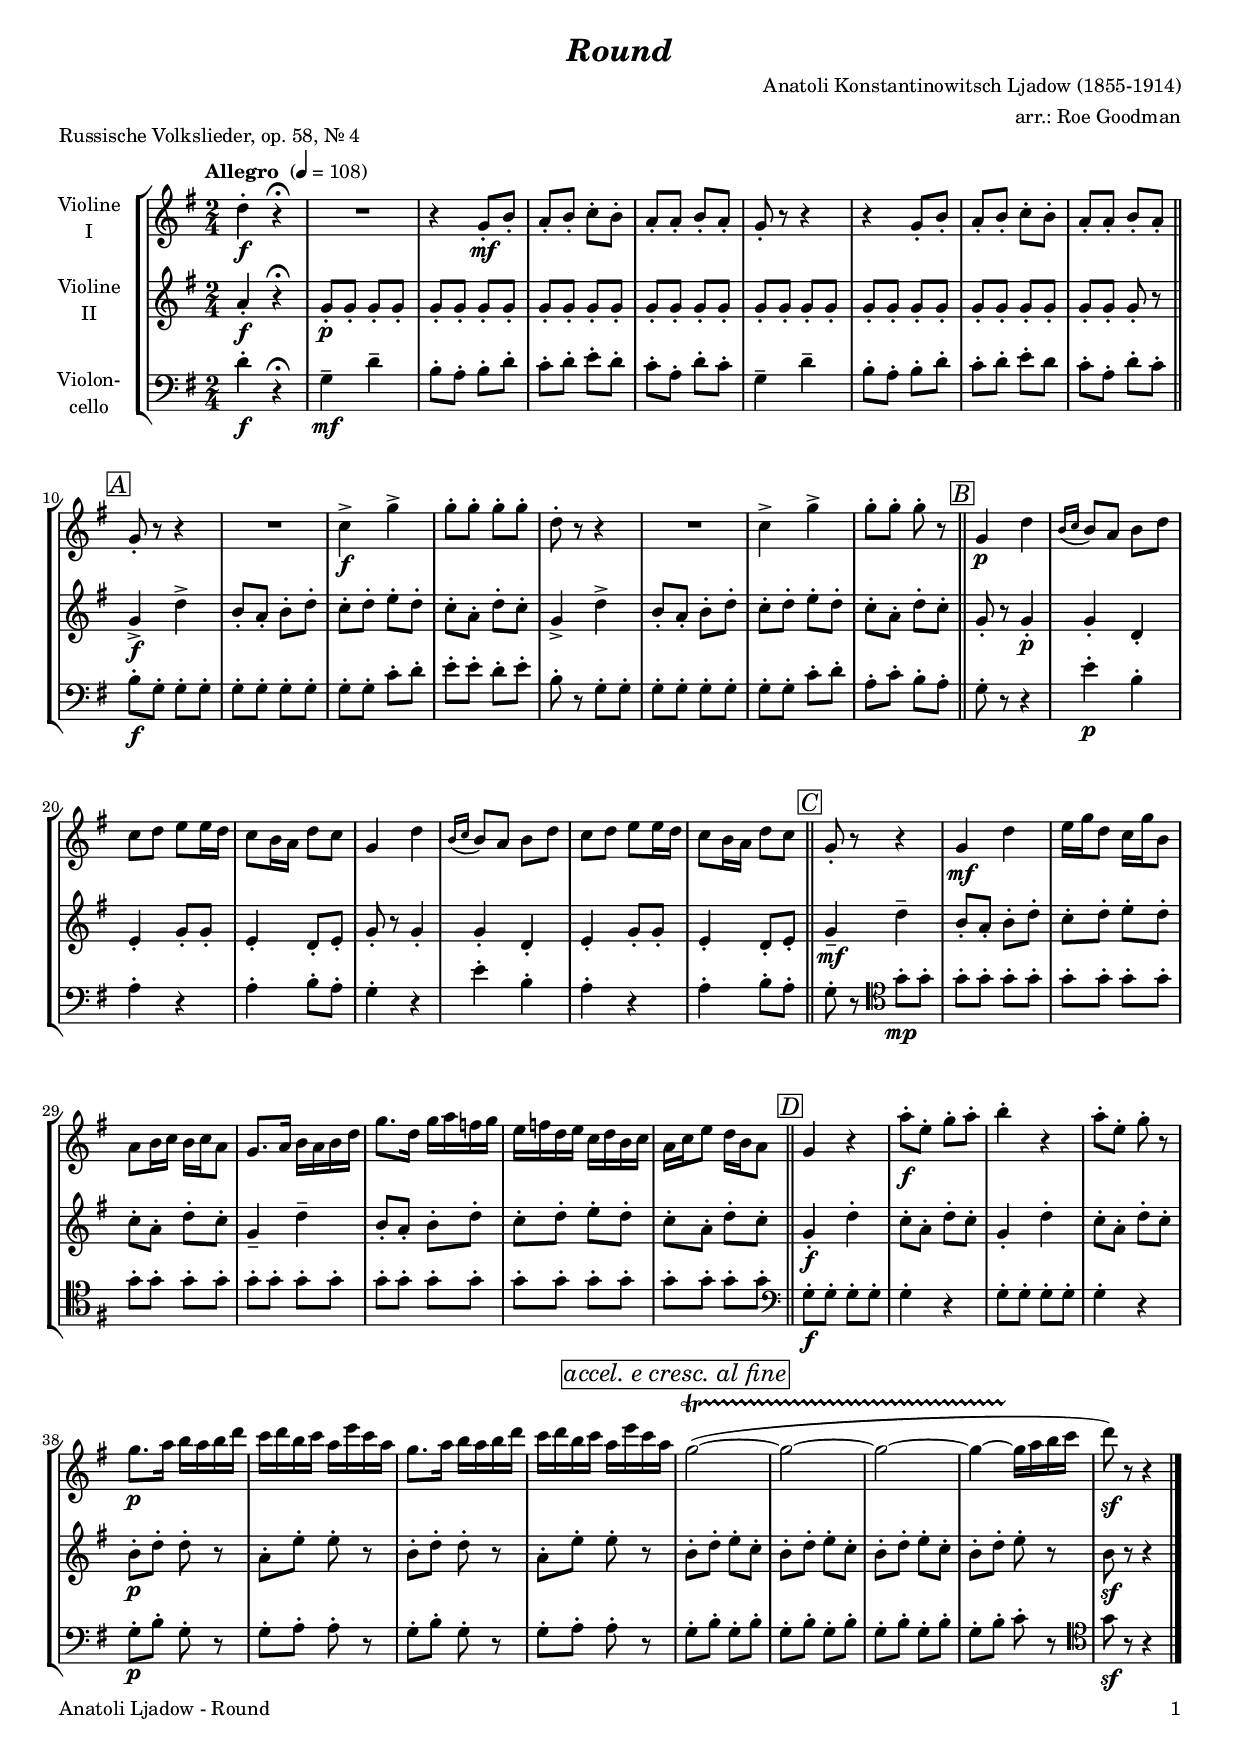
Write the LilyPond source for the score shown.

\version "2.24.4"
\include "deutsch.ly"
  
#(set-global-staff-size 17)

\header {
  title     = \markup \bold \italic "Round"
  composer  = "Anatoli Konstantinowitsch Ljadow (1855-1914)"
  arranger  = "arr.: Roe Goodman"
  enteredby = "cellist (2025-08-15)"
  piece     = "Russische Volkslieder, op. 58, Nr. 4"
}

voiceconsts = {
  \key g \major
  \time 2/4
  \clef "treble"
%  \numericTimeSignature
  \compressEmptyMeasures
% Set default beaming for all staves
%  \set Timing.beamExceptions = #'()
%  \set Timing.baseMoment     = #(ly:make-moment 1 4)
%  \set Timing.beatStructure  = #'(1 1 1)
  \tempo "Allegro " 4=108
}

mivl = "violin"
miva = "viola"
mipz = "pizzicato strings"
mivc = "cello"

boxa = { \bar "||" \mark \markup \box \italic "A" }
boxb = { \bar "||" \mark \markup \box \italic "B" }
boxc = { \bar "||" \mark \markup \box \italic "C" }
boxd = { \bar "||" \mark \markup \box \italic "D" }

acaf = \mark \markup \box \italic "accel. e cresc. al fine"

va = \relative c'' {
  \voiceconsts

  d4-.\f r\fermata
  R2
  r4 g,8-.\mf h-.
  a-. h-. c-. h-.
  a-. a-. h-. a-.
  g-. r r4
  r g8-. h-.
  a-. h-. c-. h-.
  a-. a-. h-. a-. \boxa

  g-. r r4
  R2
  c4->\f g'->
  g8-. g-. g-. g-.
  d-. r r4
  R2
  c4-> g'->
  g8-. g-. g-. r \boxb
  g,4\p d'
  \acciaccatura { h16[ c] } h8 a h d

  c d e e16 d
  c8 h16 a d8 c
  g4 d'
  \acciaccatura { h16[ c] } h8 a h d
  c d e e16 d
  c8 h16 a d8 c \boxc
  g-. r r4
  g\mf d'
  e16 g d8 c16 g' h,8

  a h16 c h16 c a8
  g8. a16 h a h d
  g8. d16 g a f g
  e f d e c d h c
  a c e8 d16 h a8 \boxd
  g4 r
  a'8-.\f e-. g-. a-.
  h4-. r
  a8-. e-. g-. r

  g8.\p a16 h a h d
  c d h c a e' c a
  g8. a16 h a h d
  c d h c a e' c a \acaf
  g2(~\startTrillSpan
  g~
  g~
  g4~ g16\stopTrillSpan a h c
  d8)\sf r r4 \bar "|."
}

vb = \relative c'' {
  \voiceconsts

  a4-.\f r\fermata
  g8-.\p g-. g-. g-.
  g-. g-. g-. g-.
  g-. g-. g-. g-.
  g-. g-. g-. g-.
  g-. g-. g-. g-.
  g-. g-. g-. g-.
  g-. g-. g-. g-.
  g-. g-. g-. r \boxa

  g4->\f d'->
  h8-. a-. h-. d-.
  c-. d-. e-. d-.
  c-. a-. d-. c-.
  g4-> d'->
  h8-. a-. h-. d-.
  c-. d-. e-. d-.
  c-. a-. d-. c-. \boxb
  g-. r g4-.\p
  g-. d-.

  e-. g8-. g-.
  e4-. d8-. e-.
  g-. r g4-.
  g-. d-.
  e-. g8-. g-.
  e4-. d8-. e-. \boxc
  g4--\mf d'--
  h8-. a-. h-. d-.
  c-. d-. e-. d-.

  c-. a-. d-. c-.
  g4-- d'--
  h8-. a-. h-. d-.
  c-. d-. e-. d-.
  c-. a-. d-. c-. \boxd
  g4-.\f d'-.
  c8-. a-. d-. c-.
  g4-. d'-.
  c8-. a-. d-. c-.

  h-.\p d-. d-. r
  a-. e'-. e-. r
  h-. d-. d-. r
  a-. e'-. e-. r \acaf
  h-. d-. e-. c-.
  h-. d-. e-. c-.
  h-. d-. e-. c-.
  h-. d-. e-. r
  h\sf r r4 \bar "|."
}

vc = \relative c' {
  \voiceconsts
  \clef "bass"

  d4-.\f r\fermata
  g,4--\mf d'--
  h8-. a-. h-. d-.
  c-. d-. e-. d-.
  c-. a-. d-. c-.
  g4-- d'--
  h8-. a-. h-. d-.
  c-. d-. e-. d
  c-. a-. d-. c-. \boxa

  h-.\f g-. g-. g-.
  g-. g-. g-. g-.
  g-. g-. c-. d-.
  e-. e-. d-. e-.
  h-. r g-. g-.
  g-. g-. g-. g-.
  g-. g-. c-. d-.
  a-. c-. h-. a-. \boxb
  g-. r r4
  e'-.\p h-.

  a-. r
  a-. h8-. a-.
  g4-. r
  e'-. h-.
  a-. r
  a-. h8-. a-. \boxc
  g-. r \clef "tenor" g'-.\mp g-.
  g-. g-. g-. g-.
  g-. g-. g-. g-.

  g-. g-. g-. g-.
  g-. g-. g-. g-.
  g-. g-. g-. g-.
  g-. g-. g-. g-.
  g-. g-. g-. g-. \boxd \clef "bass"
  g,-.\f g-. g-. g-.
  g4-. r
  g8-. g-. g-. g-.
  g4-. r

  g8-.\p h-. g-. r
  g-. a-. a-. r
  g-. h-. g-. r
  g-. a-. a-. r \acaf
  g-. h-. g-. h-.
  g-. h-. g-. h-.
  g-. h-. g-. h-.
  g-. h-. c-. r \clef "tenor"
  g'\sf r r4 \bar "|."
}


music = \new StaffGroup <<
      \new Staff {
	\set Staff.midiInstrument = \mivl
	\set Staff.instrumentName = \markup \center-column { "Violine" "I" }
	\transpose g g { \va }
      }

      \new Staff {
	\set Staff.midiInstrument = \mivl
	\set Staff.instrumentName = \markup \center-column { "Violine" "II" }
	\transpose g g { \vb }
      }

      \new Staff {
	\set Staff.midiInstrument = \mivc
	\set Staff.instrumentName = \markup \center-column { "Violon-" "cello" }
	\transpose g g { \vc }
      }
>>

\book {
  \paper {
    print-page-number = ##t
    print-first-page-number = ##t
    ragged-last-bottom = ##f
    oddHeaderMarkup = \markup \null
    evenHeaderMarkup = \markup \null
    oddFooterMarkup = \markup {
      \fill-line {
        \if \should-print-page-number
        "Anatoli Ljadow - Round" \fromproperty #'page:page-number-string
      }
    }
    evenFooterMarkup = \oddFooterMarkup
  } \score {
    \music
    \layout {}
  }

  \score {
    \unfoldRepeats \music

    \midi {
      \context {
        \Score
      }
    }
  }
}
